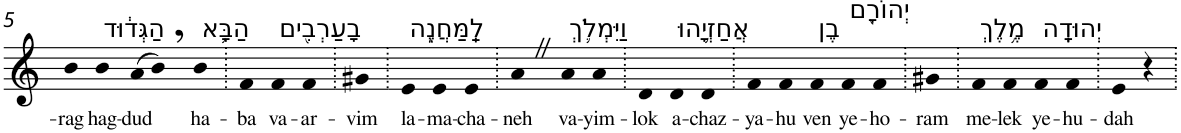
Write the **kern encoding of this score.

**kern	**text
*part1	*part1
*staff1	*staff1
*I"Piano	*
*I'Pno	*
!!LO:PB:g=z
*clefG2	*
*k[]	*
=5	=5
!	!LO:LY:b
4b	-rag
!LO:TX:a:t=הַגְּד֔וּד	!
!	!LO:LY:b
4b	hag-
!	!LO:LY:b
(>8a	-dud
8b,)	.
!LO:TX:a:t=הַבָּ֥א	!
!	!LO:LY:b
4b	ha-
=6.	=6.
!	!LO:LY:b
4f	-ba
!LO:TX:a:t=בָעַרְבִ֖ים	!
!	!LO:LY:b
4f	va-
!	!LO:LY:b
4f	-ar-
=7.	=7.
!	!LO:LY:b
4g#X	-vim
=8.	=8.
!LO:TX:a:t=לַֽמַּחֲנֶ֑ה	!
!	!LO:LY:b
4e	la-
!	!LO:LY:b
4e	-ma-
!	!LO:LY:b
4e	-cha-
=9.	=9.
!	!LO:LY:b
4aZ	-neh
!LO:TX:a:t=וַיִּמְלֹ֛ךְ	!
!	!LO:LY:b
4a	va-
!	!LO:LY:b
4a	-yim-
=10.	=10.
!	!LO:LY:b
4d	-lok
!LO:TX:a:t=אֲחַזְיָ֥הוּ	!
!	!LO:LY:b
4d	a-
!	!LO:LY:b
4d	-chaz-
=11.	=11.
!	!LO:LY:b
4f	-ya-
!	!LO:LY:b
4f	-hu
!LO:TX:a:t=בֶן	!
!	!LO:LY:b
4f	ven
!LO:TX:a:t=יְהוֹרָ֖ם	!
!	!LO:LY:b
4f	ye-
!	!LO:LY:b
4f	-ho-
=12.	=12.
!	!LO:LY:b
4g#X	-ram
=13.	=13.
!LO:TX:a:t=מֶ֥לֶךְ	!
!	!LO:LY:b
4f	me-
!	!LO:LY:b
4f	-lek
!LO:TX:a:t=יְהוּדָֽה	!
!	!LO:LY:b
4f	ye-
!	!LO:LY:b
4f	-hu-
=14.	=14.
!	!LO:LY:b
4e	-dah
4r	.
=.	=.
*-	*-
